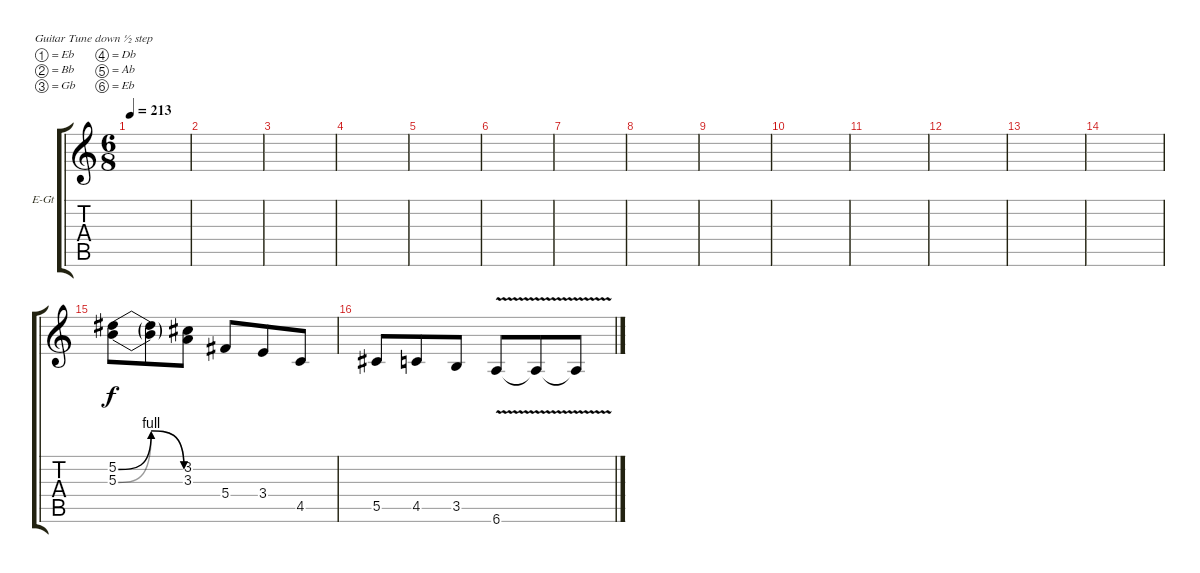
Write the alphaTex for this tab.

\bracketExtendMode groupsimilarinstruments
\firstSystemTrackNameOrientation horizontal
\otherSystemsTrackNameOrientation horizontal
\track ("solo" "E-Gt") {instrument distortionguitar}
\staff {score tabs}
\tuning (Eb4 Bb3 Gb3 Db3 Ab2 Eb2)
\ts (6 8)
\tempo 213
\clef g2
\ks c
|
|
|
|
|
|
|
|
|
|
|
|
|
|
(5.3{be (bendrelease 0 0 10.2 4 20.4 4 30 0)} 5.2{be (bendrelease 0 0 10.2 4 20.4 4 30 0)}).8 (5.3{t} 5.2{t}).8 (3.3 3.2).8 5.4.8 3.4.8 4.5.8 |
5.5.8 4.5.8 3.5.8 6.6{v}.8 6.6{v t}.8 6.6{v t}.8
